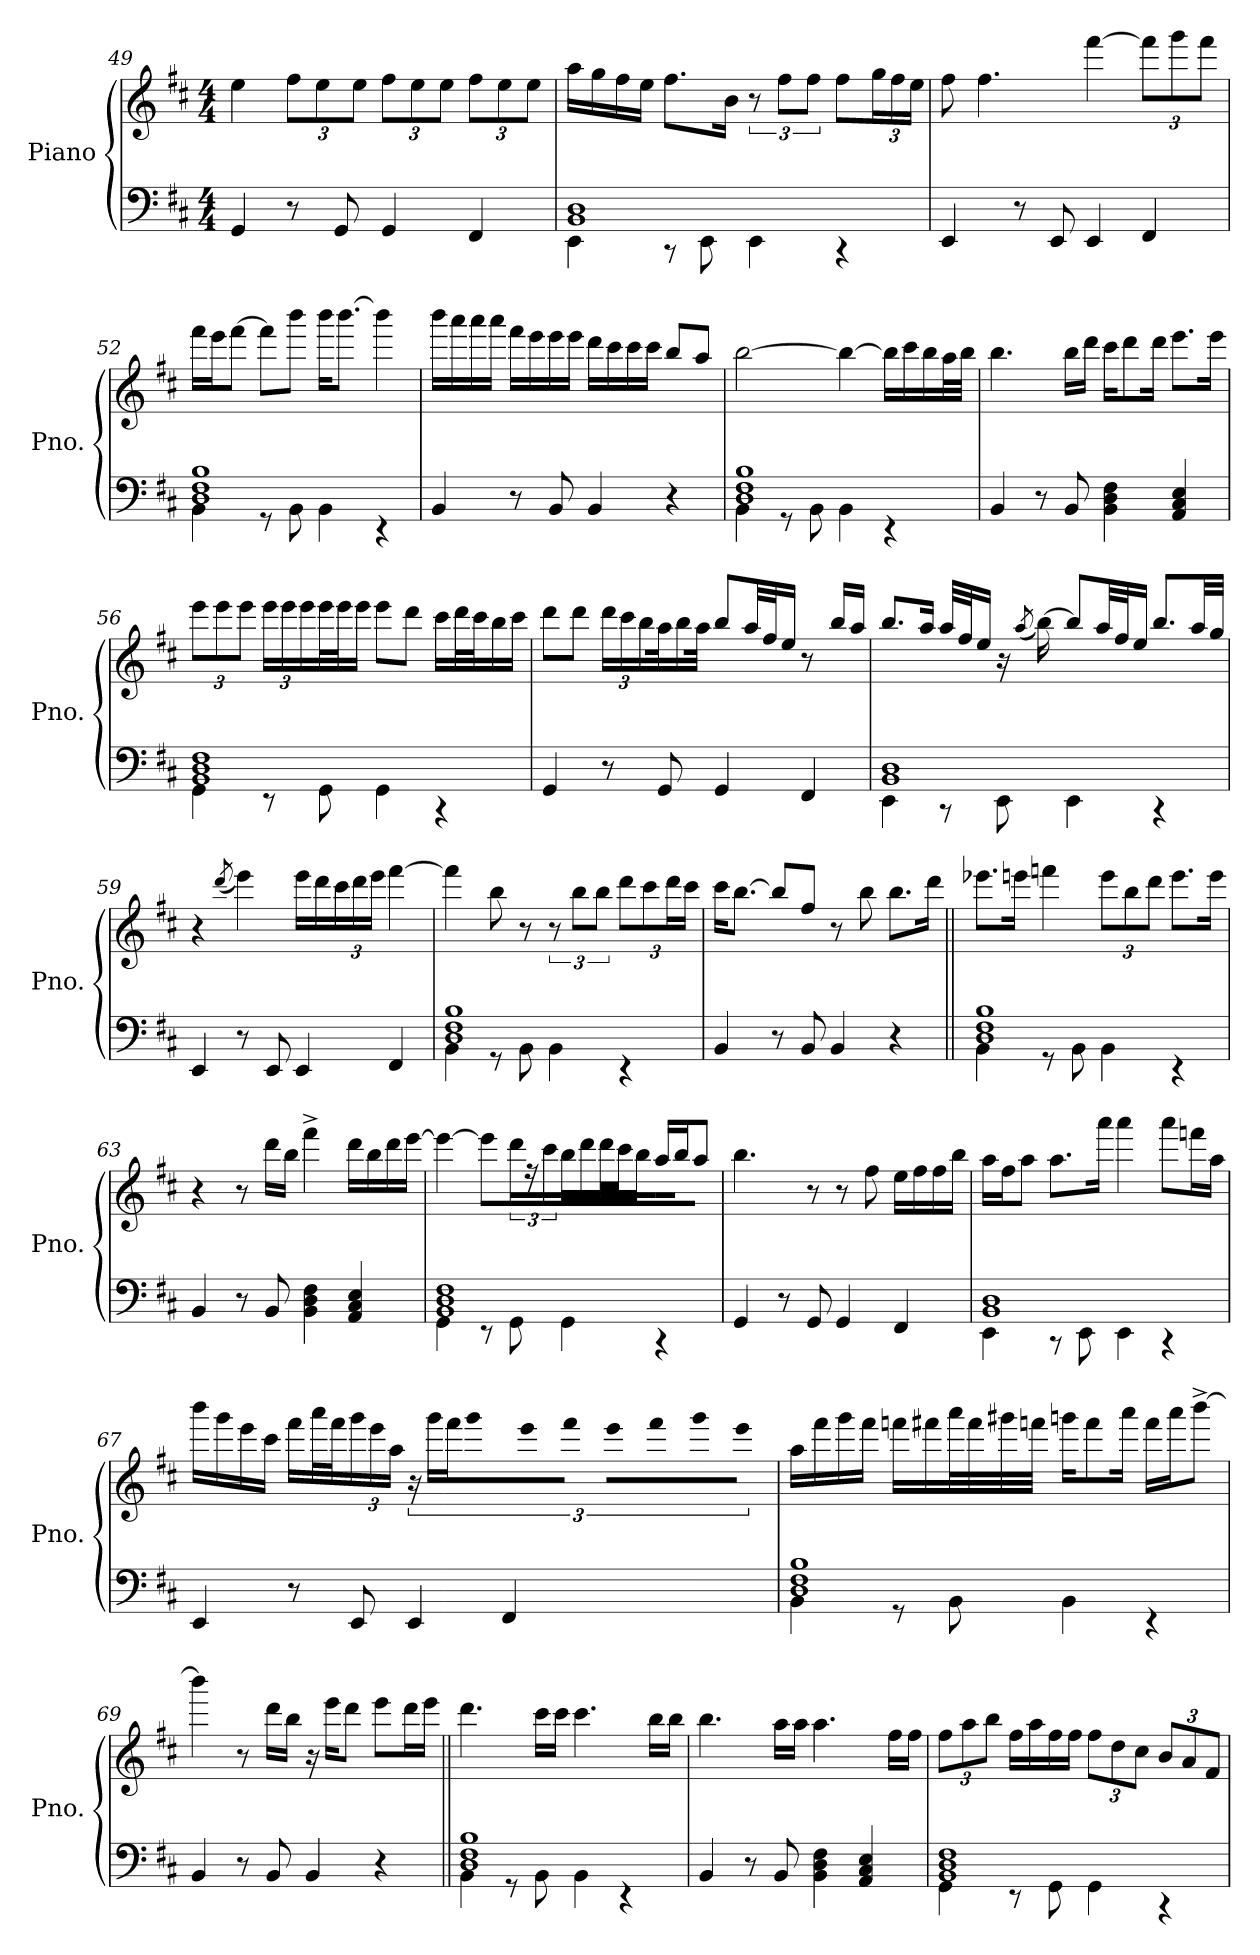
**kern	**kern
*part1	*part1
*staff2	*staff1
*I"Piano	*
*I'Pno.	*
*clefF4	*clefG2
*k[f#c#]	*k[f#c#]
*M4/4	*M4/4
=49	=49
4GG/	4ee\
*	*Xbrackettup
8r	12ff#\L
.	12ee\
8GG/	.
.	12ee\J
4GG/	12ff#\L
.	12ee\
.	12ee\J
4FF#/	12ff#\L
.	12ee\
.	12ee\J
!!LO:LB:g=z
=50	=50
*^	*
1BB 1D	4EE\	16aa\LL
.	.	16gg\
.	.	16ff#\
.	.	16ee\JJ
.	8r	8.ff#\L
.	8EE\	.
.	.	16b\Jk
*	*	*brackettup
.	4EE\	12r
.	.	12ff#\L
.	.	12ff#\J
.	4r	8ff#\L
*	*	*Xbrackettup
.	.	24gg\L
.	.	24ff#\
.	.	24ee\JJ
*v	*v	*
=51	=51
4EE/	8ff#\
.	4.ff#\
8r	.
8EE/	.
4EE/	[4fff#\
4FF#/	12fff#\L]
.	12ggg\
.	12fff#\J
!!LO:LB:g=z
=52	=52
*^	*
1D 1F# 1B	4BB\	16fff#\LL
.	.	16eee\J
.	.	[8fff#\J
.	8r	8fff#\L]
.	8BB\	8bbb\J
.	4BB\	16bbb\KL
.	.	[8.bbb\J
.	4r	4bbb\]
*v	*v	*
=53	=53
4BB/	16bbb\LL
.	16aaa\
.	16aaa\
.	16aaa\JJ
8r	16fff#\LL
.	16eee\
8BB/	16eee\
.	16eee\JJ
4BB/	16ddd\LL
.	16ccc#\
.	16ccc#\
.	16ccc#\JJ
4r	8bb/L
.	8aa/J
!!LO:LB:g=z
=54	=54
*^	*
1D 1F# 1B	4BB\	[2bb\
.	8r	.
.	8BB\	.
.	4BB\	4bb\_
.	4r	16bb\LL]
.	.	16ccc#\
.	.	16bb\
.	.	32aa\L
.	.	32bb\JJJ
*v	*v	*
=55	=55
4BB/	4.bb\
8r	.
8BB/	16bb\LL
.	16ddd\JJ
4BB\ 4D\ 4F#\	16ccc#\KL
.	8ddd\
.	16ddd\Jk
4AA/ 4C#/ 4E/	8.eee\L
.	16eee\Jk
!!LO:PB:g=z
=56	=56
*^	*
1BB 1D 1F#	4GG\	12eee\L
.	.	12eee\
.	.	12eee\J
.	8r	24eee\LL
.	.	24eee\
.	.	24eee\
.	8GG\	32eee\L
.	.	32eee\J
.	.	16eee\JJ
.	4GG\	8eee\L
.	.	8ddd\J
.	4r	16ccc#\LL
.	.	32ddd\L
.	.	32ccc#\J
.	.	16bb\
.	.	16ccc#\JJ
*v	*v	*
=57	=57
4GG/	8ddd\L
.	8ddd\J
8r	24ddd\LL
.	24ccc#\
.	24bb\
8GG/	32aa\K
.	16bb\
.	32aa\JJk
4GG/	8bb/L
.	32aa/LL
.	32ff#/J
.	16ee/JJ
4FF#/	8r
.	16bb/LL
.	16aa/JJ
!!LO:LB:g=z
=58	=58
*^	*
1BB 1D	4EE\	8.bb/L
.	.	16aa/Jk
.	8r	32aa/LLL
.	.	32ff#/J
.	.	16ee/JJ
.	8EE\	16r
.	.	(<8qaa/
.	.	[16bb\)
.	4EE\	8bb/L]
.	.	32aa/LL
.	.	32ff#/J
.	.	16ee/JJ
.	4r	8.bb/L
.	.	32aa/LL
.	.	32gg/JJJ
*v	*v	*
=59	=59
4EE/	4r
.	(<8qddd/
8r	4eee\)
8EE/	.
4EE/	16eee\LL
.	16ddd\
.	24ccc#\
.	24ddd\
.	24eee\JJ
4FF#/	[4fff#\
!!LO:LB:g=z
=60	=60
*^	*
1D 1F# 1B	4BB\	4fff#\]
.	8r	8bb\
.	8BB\	8r
*	*	*brackettup
.	4BB\	12r
.	.	12bb\L
.	.	12bb\J
*	*	*Xbrackettup
.	4r	12ddd\L
.	.	12ccc#\
.	.	24ddd\L
.	.	24ccc#\JJ
*v	*v	*
=61	=61
4BB/	16ccc#\KL
.	[8.bb\J
8r	8bb/L]
8BB/	8ff#/J
4BB/	8r
.	8bb\
4r	8.bb\L
.	16ddd\Jk
=62||	=62||
*^	*
1D 1F# 1B	4BB\	8.eee-X\L
.	.	16eeen\Jk
.	8r	4fffn\
.	8BB\	.
.	4BB\	12eee\L
.	.	12bb\
.	.	12ddd\J
.	4r	8.eee\L
.	.	16eee\Jk
*v	*v	*
!!LO:LB:g=z
=63	=63
4BB/	4r
8r	8r
8BB/	16ddd\LL
.	16bb\JJ
4BB\ 4D\ 4F#\	4fff#^\
4AA/ 4C#/ 4E/	16ddd\LL
.	16bb\
.	16ddd\
.	[16eee\JJ
=64	=64
*^	*
1BB 1D 1F#	4GG\	4eee\_
.	8r	8eee\L]
*	*	*brackettup
.	8GG\	24ddd\Jk
.	.	24r
.	.	24ccc#\
.	4GG\	16bb\LL
.	.	16ddd\
.	.	32ddd\L
.	.	32ccc#\J
.	.	16bb\JJ
.	4r	16aa/LL
.	.	16bb/J
.	.	8aa/J
*v	*v	*
=65	=65
4GG/	4.bb\
8r	.
8GG/	8r
4GG/	8r
.	8ff#\
4FF#/	16ee\LL
.	16ff#\
.	16ff#\
.	16bb\JJ
!!LO:LB:g=z
=66	=66
*^	*
1BB 1D	4EE\	16aa\LL
.	.	16ff#\J
.	.	8aa\J
.	8r	8.aa\L
.	8EE\	.
.	.	16aaa\Jk
.	4EE\	4aaa\
.	4r	8aaa\L
.	.	16fffn\L
.	.	16aa\JJ
*v	*v	*
=67	=67
4EE/	16bbb\LL
.	16ggg\
.	16eee\
.	16ccc#\JJ
8r	16fff#\LL
.	32aaa\L
.	32fff#\J
*	*Xbrackettup
8EE/	24ggg\
.	24eee\
.	24aa\JJ
*	*brackettup
4EE/	24r
.	24ggg\LL
.	24fff#\
.	32ggg\L
.	32eee\J
.	16fff#\JJ
4FF#/	16eee\KL
.	8fff#\
.	32ggg\LL
.	32eee\JJJ
!!LO:PB:g=z
=68	=68
*^	*
1D 1F# 1B	4BB\	16aa\LL
.	.	16fff#\
.	.	16ggg\
.	.	16fff#\JJ
.	8r	16fffn\LL
.	.	16fff#X\
.	8BB\	32aaa\L
.	.	32fff#\
.	.	32ggg#X\
.	.	32fffn\JJJ
.	4BB\	16gggn\KL
.	.	8fff\
.	.	16aaa\Jk
.	4r	16fff\LL
.	.	16aaa\J
.	.	[8bbb^\J
*v	*v	*
=69	=69
4BB/	4bbb\]
8r	8r
8BB/	16ddd\LL
.	16bb\JJ
4BB/	16r
.	16eee\KL
.	8ddd\J
4r	8eee\L
.	16ddd\L
.	16eee\JJ
!!LO:LB:g=z
=70||	=70||
*^	*
1D 1F# 1B	4BB\	4.ddd\
.	8r	.
.	8BB\	16ccc#\LL
.	.	16ccc#\JJ
.	4BB\	4.ccc#\
.	4r	.
.	.	16bb\LL
.	.	16bb\JJ
*v	*v	*
=71	=71
4BB/	4.bb\
8r	.
8BB/	16aa\LL
.	16aa\JJ
4BB\ 4D\ 4F#\	4.aa\
4AA/ 4C#/ 4E/	.
.	16ff#\LL
.	16ff#\JJ
=72	=72
*^	*
*	*	*Xbrackettup
1BB 1D 1F#	4GG\	12ff#\L
.	.	12aa\
.	.	12bb\J
.	8r	16ff#\LL
.	.	16aa\
.	8GG\	16ff#\
.	.	16ff#\JJ
.	4GG\	12ff#\L
.	.	12dd\
.	.	12cc#\J
.	4r	12b/L
.	.	12a/
.	.	12f#/J
*v	*v	*
=	=
*-	*-
